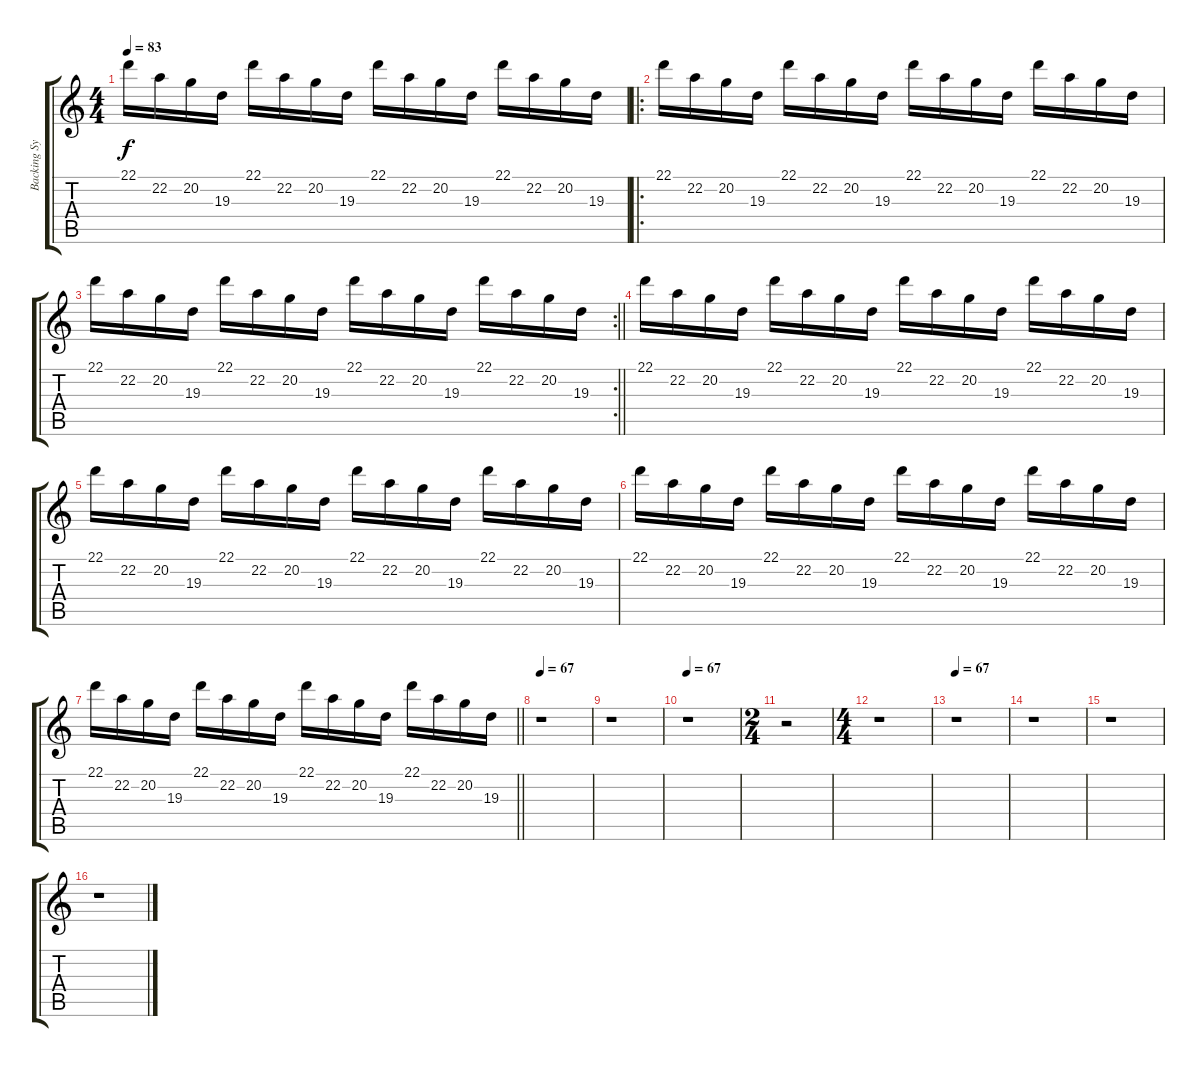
\track ("Backing Synth" "Backing Sy") {instrument rockorgan}
\staff {score tabs}
\tuning (E4 B3 G3 D3 A2 E2) {hide}
\ts (4 4)
\section ("" "")
\tempo 83
\tempo 67
\tempo 83
\clef g2
\ks c
22.1.16{dy f volume 16 instrument pad2warm} 22.2.16 20.2.16 19.3.16 22.1.16 22.2.16 20.2.16 19.3.16 22.1.16 22.2.16 20.2.16 19.3.16 22.1.16 22.2.16 20.2.16 19.3.16 |
\ro
22.1.16 22.2.16 20.2.16 19.3.16 22.1.16 22.2.16 20.2.16 19.3.16 22.1.16 22.2.16 20.2.16 19.3.16 22.1.16 22.2.16 20.2.16 19.3.16 |
\rc 2
\barLineRight lightlight
22.1.16 22.2.16 20.2.16 19.3.16 22.1.16 22.2.16 20.2.16 19.3.16 22.1.16 22.2.16 20.2.16 19.3.16 22.1.16 22.2.16 20.2.16 19.3.16 |
\section ("" "")
22.1.16 22.2.16 20.2.16 19.3.16 22.1.16 22.2.16 20.2.16 19.3.16 22.1.16 22.2.16 20.2.16 19.3.16 22.1.16 22.2.16 20.2.16 19.3.16 |
22.1.16 22.2.16 20.2.16 19.3.16 22.1.16 22.2.16 20.2.16 19.3.16 22.1.16 22.2.16 20.2.16 19.3.16 22.1.16 22.2.16 20.2.16 19.3.16 |
22.1.16 22.2.16 20.2.16 19.3.16 22.1.16 22.2.16 20.2.16 19.3.16 22.1.16 22.2.16 20.2.16 19.3.16 22.1.16 22.2.16 20.2.16 19.3.16 |
\barLineRight lightlight
22.1.16 22.2.16 20.2.16 19.3.16 22.1.16 22.2.16 20.2.16 19.3.16 22.1.16 22.2.16 20.2.16 19.3.16 22.1.16 22.2.16 20.2.16 19.3.16 |
\section ("" "")
\tempo 67
r.1 |
r.1 |
\tempo 67
r.1 |
\ts (2 4)
r.2 |
\ts (4 4)
r.1 |
\tempo 67
r.1 |
r.1 |
r.1 |
r.1
